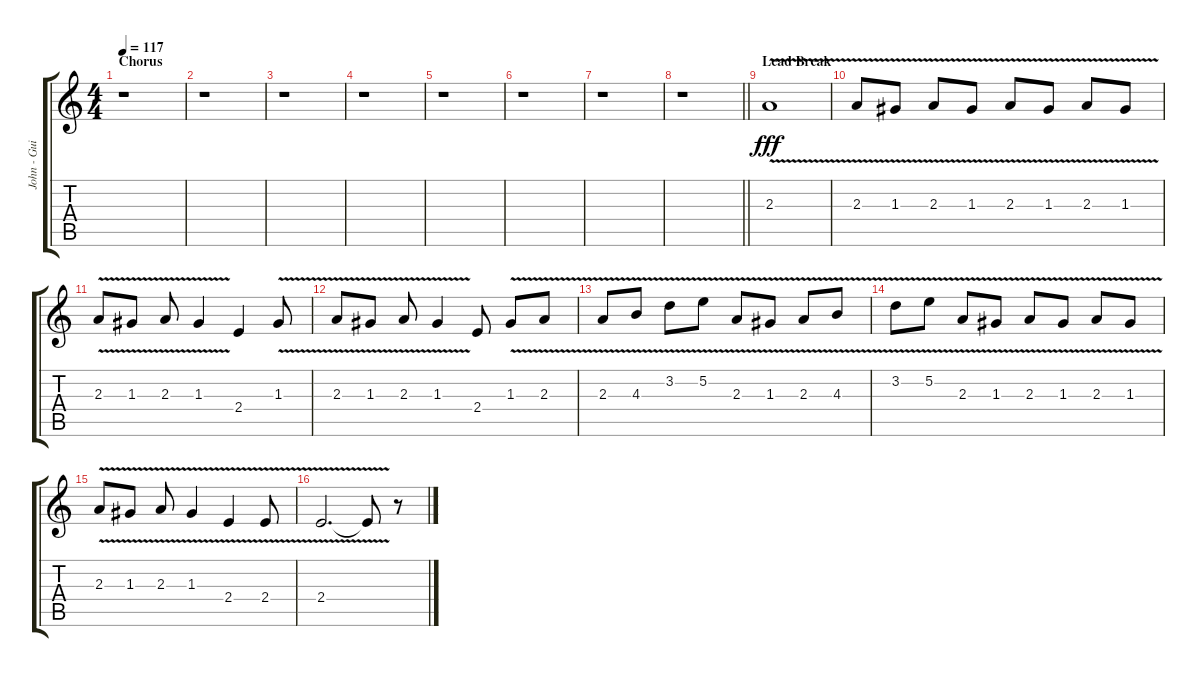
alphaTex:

\track ("John - Guitar" "John - Gui") {instrument electricguitarclean}
\staff {score tabs}
\tuning (E4 B3 G3 D3 A2 E2) {hide}
\ts (4 4)
\section ("" "Chorus")
\tempo 117
\clef g2
\ks c
r.1{dy f} |
r.1 |
r.1 |
r.1 |
r.1 |
r.1 |
r.1 |
\barLineRight lightlight
r.1 |
\section ("" "Lead Break")
2.3{v}.1{dy fff volume 16 instrument overdrivenguitar} |
2.3{v}.8 1.3{v}.8 2.3{v}.8 1.3{v}.8 2.3{v}.8 1.3{v}.8 2.3{v}.8 1.3{v}.8 |
2.3{v}.8 1.3{v}.8 2.3{v}.8 1.3{v}.4 2.4.4 1.3{v}.8 |
2.3{v}.8 1.3{v}.8 2.3{v}.8 1.3{v}.4 2.4.8 1.3{v}.8 2.3{v}.8 |
2.3{v}.8 4.3{v}.8 3.2{v}.8 5.2{v}.8 2.3{v}.8 1.3{v}.8 2.3{v}.8 4.3{v}.8 |
3.2{v}.8 5.2{v}.8 2.3{v}.8 1.3{v}.8 2.3{v}.8 1.3{v}.8 2.3{v}.8 1.3{v}.8 |
2.3{v}.8 1.3{v}.8 2.3{v}.8 1.3{v}.4 2.4{v}.4 2.4{v}.8 |
2.4{v}.2{d} 2.4{t}.8 r.8
